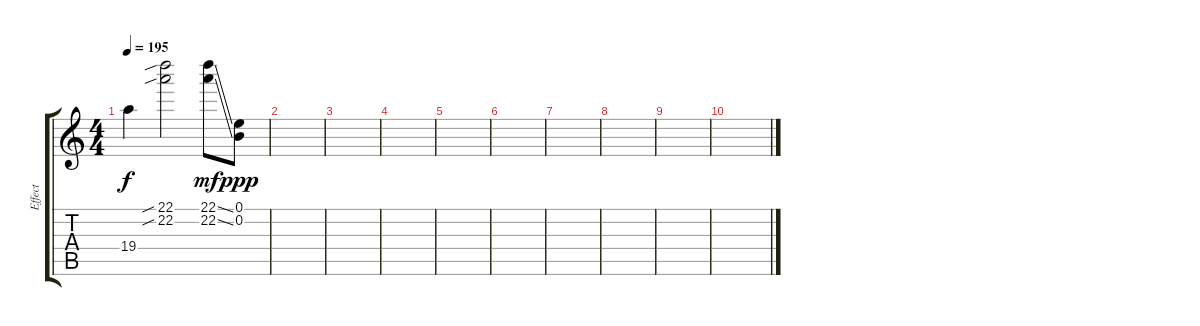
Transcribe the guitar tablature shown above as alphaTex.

\track ("Effect" "Effect") {instrument overdrivenguitar}
\staff {score tabs}
\tuning (E4 B3 G3 D3 A2 E2) {hide}
\ts (4 4)
\tempo 195
\clef g2
\ks c
19.4{t}.4{dy f} (22.1{sib} 22.2{sib}).2 (22.1{ss} 22.2{ss}).8{dy mf} (0.1 0.2).8{dy ppp} |
\section ("" "")
|
|
|
|
|
|
|
|
\section ("" "")
